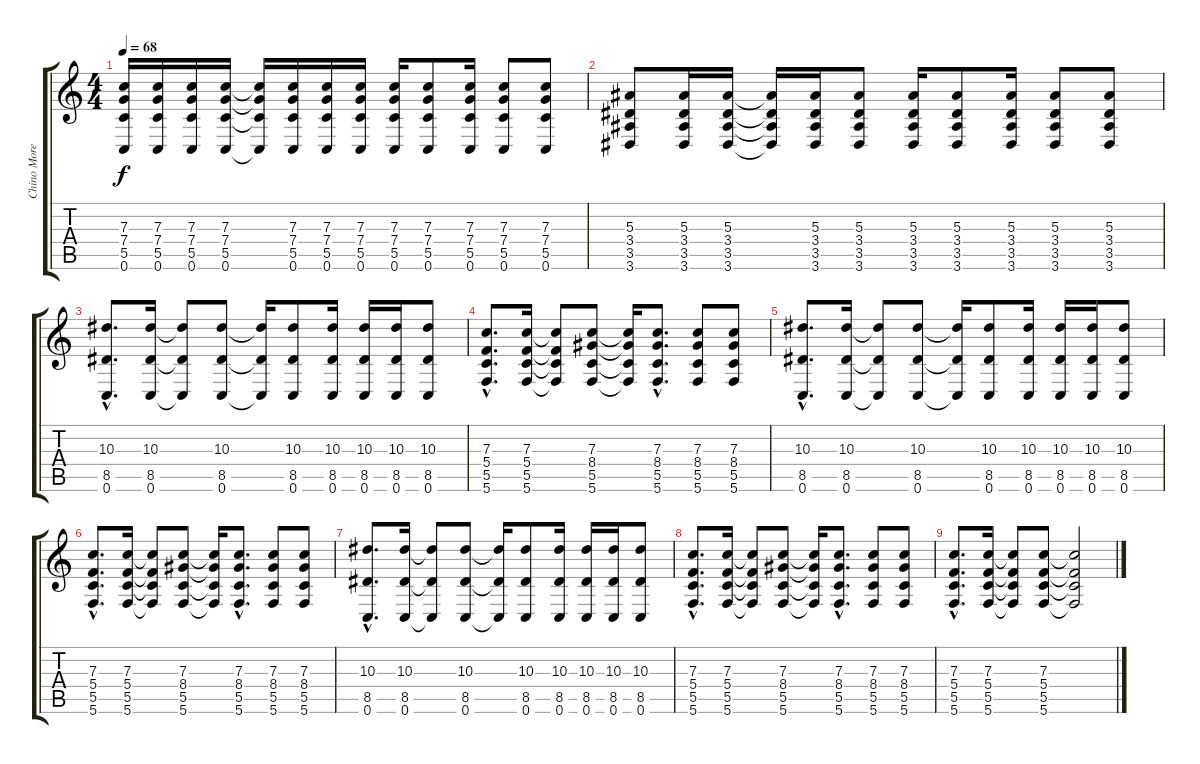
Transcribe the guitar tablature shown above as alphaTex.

\track ("Chino Moreno" "Chino More") {instrument overdrivenguitar}
\staff {score tabs}
\tuning (D4 A3 F3 C3 G2 C2) {hide}
\ts (4 4)
\tempo 68
\clef g2
\ks c
(7.3 7.4 5.5 0.6).16{dy f} (7.3 7.4 5.5 0.6).16 (7.3 7.4 5.5 0.6).16 (7.3 7.4 5.5 0.6).16 (7.3{t} 7.4{t} 5.5{t} 0.6{t}).16 (7.3 7.4 5.5 0.6).16 (7.3 7.4 5.5 0.6).16 (7.3 7.4 5.5 0.6).16 (7.3 7.4 5.5 0.6).16 (7.3 7.4 5.5 0.6).8 (7.3 7.4 5.5 0.6).16 (7.3 7.4 5.5 0.6).8 (7.3 7.4 5.5 0.6).8 |
(5.3 3.4 3.5 3.6).8 (5.3 3.4 3.5 3.6).16 (5.3 3.4 3.5 3.6).16 (5.3{t} 3.4{t} 3.5{t} 3.6{t}).16 (5.3 3.4 3.5 3.6).16 (5.3 3.4 3.5 3.6).8 (5.3 3.4 3.5 3.6).16 (5.3 3.4 3.5 3.6).8 (5.3 3.4 3.5 3.6).16 (5.3 3.4 3.5 3.6).8 (5.3 3.4 3.5 3.6).8 |
(10.3{hac} 8.5{hac} 0.6{hac}).8{d} (10.3 8.5 0.6).16 (10.3{t} 8.5{t} 0.6{t}).8 (10.3 8.5 0.6).8 (10.3{t} 8.5{t} 0.6{t}).16 (10.3 8.5 0.6).8 (10.3 8.5 0.6).16 (10.3 8.5 0.6).16 (10.3 8.5 0.6).16 (10.3 8.5 0.6).8 |
(7.3{hac} 5.4{hac} 5.5{hac} 5.6{hac}).8{d} (7.3 5.4 5.5 5.6).16 (7.3{t} 5.4{t} 5.5{t} 5.6{t}).8 (7.3 8.4 5.5 5.6).8 (7.3{t} 8.4{t} 5.5{t} 5.6{t}).16 (7.3{hac} 8.4{hac} 5.5{hac} 5.6{hac}).8{d} (7.3 8.4 5.5 5.6).8 (7.3 8.4 5.5 5.6).8 |
(10.3{hac} 8.5{hac} 0.6{hac}).8{d} (10.3 8.5 0.6).16 (10.3{t} 8.5{t} 0.6{t}).8 (10.3 8.5 0.6).8 (10.3{t} 8.5{t} 0.6{t}).16 (10.3 8.5 0.6).8 (10.3 8.5 0.6).16 (10.3 8.5 0.6).16 (10.3 8.5 0.6).16 (10.3 8.5 0.6).8 |
(7.3{hac} 5.4{hac} 5.5{hac} 5.6{hac}).8{d} (7.3 5.4 5.5 5.6).16 (7.3{t} 5.4{t} 5.5{t} 5.6{t}).8 (7.3 8.4 5.5 5.6).8 (7.3{t} 8.4{t} 5.5{t} 5.6{t}).16 (7.3{hac} 8.4{hac} 5.5{hac} 5.6{hac}).8{d} (7.3 8.4 5.5 5.6).8 (7.3 8.4 5.5 5.6).8 |
(10.3{hac} 8.5{hac} 0.6{hac}).8{d} (10.3 8.5 0.6).16 (10.3{t} 8.5{t} 0.6{t}).8 (10.3 8.5 0.6).8 (10.3{t} 8.5{t} 0.6{t}).16 (10.3 8.5 0.6).8 (10.3 8.5 0.6).16 (10.3 8.5 0.6).16 (10.3 8.5 0.6).16 (10.3 8.5 0.6).8 |
(7.3{hac} 5.4{hac} 5.5{hac} 5.6{hac}).8{d} (7.3 5.4 5.5 5.6).16 (7.3{t} 5.4{t} 5.5{t} 5.6{t}).8 (7.3 8.4 5.5 5.6).8 (7.3{t} 8.4{t} 5.5{t} 5.6{t}).16 (7.3{hac} 8.4{hac} 5.5{hac} 5.6{hac}).8{d} (7.3 8.4 5.5 5.6).8 (7.3 8.4 5.5 5.6).8 |
(7.3{hac} 5.4{hac} 5.5{hac} 5.6{hac}).8{d} (7.3 5.4 5.5 5.6).16 (7.3{t} 5.4{t} 5.5{t} 5.6{t}).8 (7.3 5.4 5.5 5.6).8 (7.3{t} 5.4{t} 5.5{t} 5.6{t}).2
